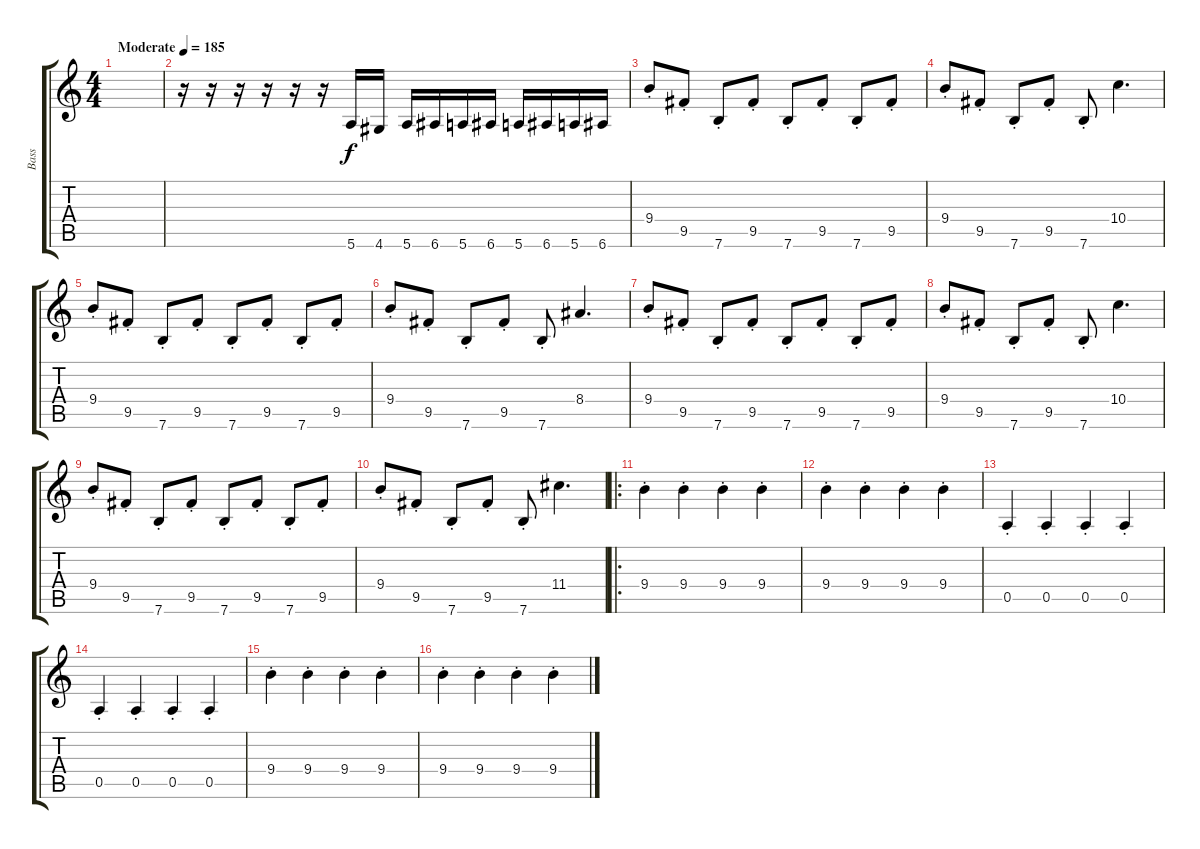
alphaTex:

\track ("Bass" "Bass") {instrument electricbassfinger}
\staff {score tabs}
\tuning (E4 B3 G3 D3 A2 E2) {hide}
\ts (4 4)
\tempo (185 "Moderate")
\clef g2
\ks c
|
r.16 r.16 r.16 r.16 r.16 r.16 5.6.16 4.6.16 5.6.16 6.6.16 5.6.16 6.6.16 5.6.16 6.6.16 5.6.16 6.6.16 |
9.4{st}.8 9.5{st}.8 7.6{st}.8 9.5{st}.8 7.6{st}.8 9.5{st}.8 7.6{st}.8 9.5{st}.8 |
9.4{st}.8 9.5{st}.8 7.6{st}.8 9.5{st}.8 7.6{st}.8 10.4.4{d} |
9.4{st}.8 9.5{st}.8 7.6{st}.8 9.5{st}.8 7.6{st}.8 9.5{st}.8 7.6{st}.8 9.5{st}.8 |
9.4{st}.8 9.5{st}.8 7.6{st}.8 9.5{st}.8 7.6{st}.8 8.4.4{d} |
9.4{st}.8 9.5{st}.8 7.6{st}.8 9.5{st}.8 7.6{st}.8 9.5{st}.8 7.6{st}.8 9.5{st}.8 |
9.4{st}.8 9.5{st}.8 7.6{st}.8 9.5{st}.8 7.6{st}.8 10.4.4{d} |
9.4{st}.8 9.5{st}.8 7.6{st}.8 9.5{st}.8 7.6{st}.8 9.5{st}.8 7.6{st}.8 9.5{st}.8 |
9.4{st}.8 9.5{st}.8 7.6{st}.8 9.5{st}.8 7.6{st}.8 11.4.4{d} |
\ro
9.4{st}.4 9.4{st}.4 9.4{st}.4 9.4{st}.4 |
9.4{st}.4 9.4{st}.4 9.4{st}.4 9.4{st}.4 |
0.5{st}.4 0.5{st}.4 0.5{st}.4 0.5{st}.4 |
0.5{st}.4 0.5{st}.4 0.5{st}.4 0.5{st}.4 |
9.4{st}.4 9.4{st}.4 9.4{st}.4 9.4{st}.4 |
9.4{st}.4 9.4{st}.4 9.4{st}.4 9.4{st}.4
